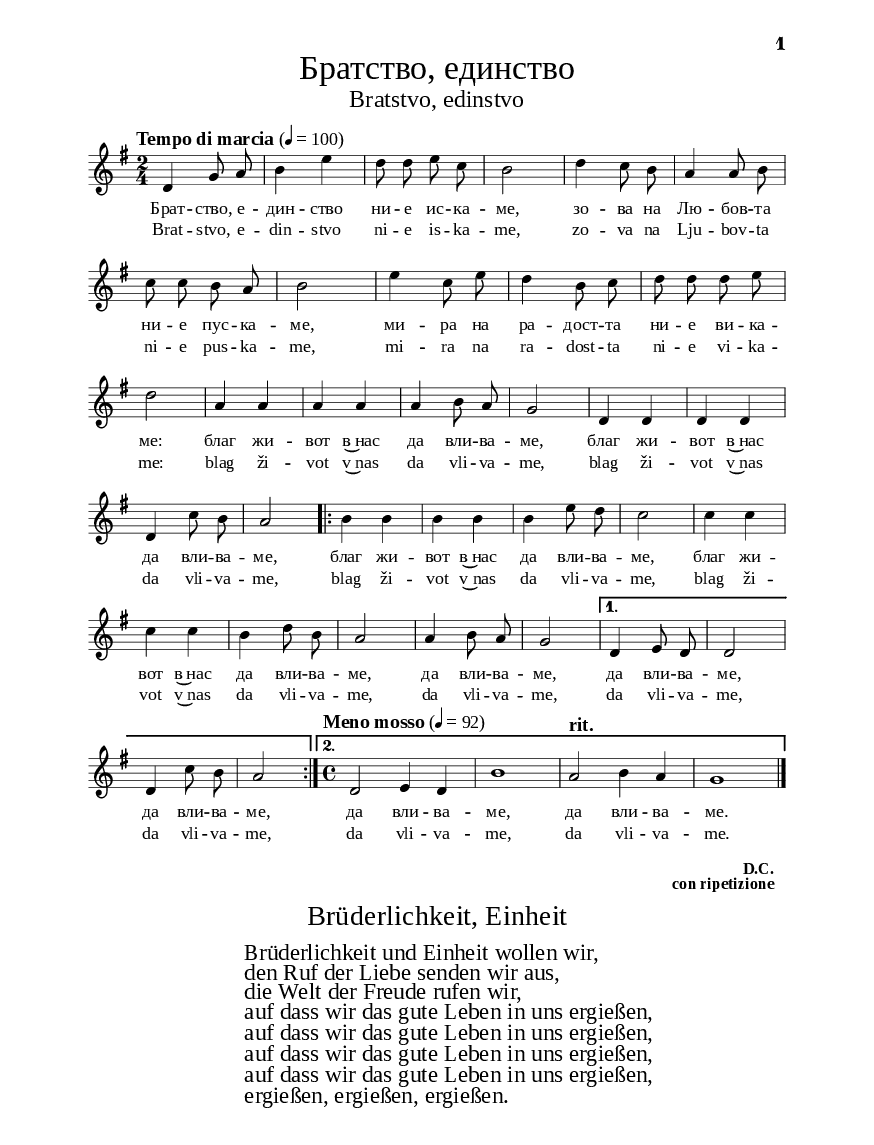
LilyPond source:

\version "2.24.3"

% include paper part and global functions
\include "include/globals.ily"

\bookpart {
  \label #'ref020
  \tocItem \markup "Братство, единство – Bratstvo, edinstvo"
  \include "include/bookpart-paper.ily"
  \score {
    \include "include/score-layout.ily"

    \new Voice \absolute {
      \clef treble
      \key g \major
      \time 2/4
      \tempoFunc "Tempo di marcia" 4 "100"
      \autoBeamOff

      d'4 g'8 a'8 | b'4 e''4 | d''8 d''8 e''8 c''8 | b'2| d''4 c''8 b'8 |
      a'4 a'8 b'8 | \break c''8 c''8 b'8  a'8| b'2 | e''4 c''8 e''8 | d''4 b'8 c''8 |
      d''8 d''8 d''8 e''8 | \break d''2 | a'4 a'4 | a'4 a'4 | a'4 b'8 a'8 | g'2 |
      d'4 d'4 | d'4 d'4 | \break d'4 c''8 b'8 | a'2 \repeat volta 2 {
        b'4 b'4 | b'4 b'4 |
        b'4 e''8 d''8 | c''2 | c''4 c''4| \break c''4 c''4| b'4 d''8 b'8 |a'2 |
        a'4 b'8 a'8 | g'2|
      }
      \alternative {
        { d'4 e'8 d'8 | d'2 | \break d'4 c''8 b'8| a'2 }
        {
          \time 4/4
          \tempoFunc "Meno mosso" 4 "92"
          d'2 e'4 d'4 | b'1 | \tempo "rit." a'2 b'4 a'4 | g'1| \bar "|." \break
        }
      }
    }

    \addlyrics {
      Брат -- ство, е -- дин -- ство ни -- е ис -- ка -- ме,
      зо -- ва на Лю -- бов -- та ни -- е пус -- ка -- ме, ми -- ра на ра -- дост -- та
      ни -- е ви -- ка -- ме: благ жи -- вот в~нас да вли -- ва -- ме,
      благ жи -- вот в~нас да вли -- ва -- ме, благ жи -- вот в~нас
      да вли -- ва -- ме, благ жи -- вот в~нас да вли -- ва -- ме,
      да вли -- ва -- ме, да вли -- ва -- ме, да вли -- ва -- ме,
      да вли -- ва -- ме, да вли -- ва -- ме.
    }

    \addlyrics {
      Brat -- stvo, e -- din -- stvo ni -- e is -- ka -- me,
      zo -- va na Lju -- bov -- ta ni -- e pus -- ka -- me, mi -- ra na ra -- dost -- ta
      ni -- e vi -- ka -- me: blag ži -- vot v~nas da vli -- va -- me,
      blag ži -- vot v~nas da vli -- va -- me, blag ži -- vot v~nas
      da vli -- va -- me, blag ži -- vot v~nas da vli -- va -- me,
      da vli -- va -- me, da vli -- va -- me, da vli -- va -- me,
      da vli -- va -- me, da vli -- va -- me.
    }
    \header {
      title = \titleFunc " Братство, единство " "Bratstvo, edinstvo"
    }

    \midi{}

  } % score
  \markup \empty-one
  \markup \dc-two "D.C." "con ripetizione"


  \markup \empty-one
  % include foreign translation(s) of the song
  \version "2.24.4"

\markup \fill-line { \fontsize #deTitleFontSize "Brüderlichkeit, Einheit" }
\markup \null
\markup \null
 \markup \abs-fontsize #11 {
  \fill-line {
   \override #`(baseline-skip . ,deCoupletBaselineSkip)
  \column {
    \line {  "   " Brüderlichkeit und Einheit wollen wir, }
    \line {   "   "den Ruf der Liebe senden wir aus, }
    \line {   "   " die Welt der Freude rufen wir, }
    \line { "   " auf dass wir das gute Leben in uns ergießen,}
    \line {   "   " auf dass wir das gute Leben in uns ergießen, }
    \line {   "   " auf dass wir das gute Leben in uns ergießen, }
    \line {   "   " auf dass wir das gute Leben in uns ergießen,  }
    \line {   "   " ergießen, ergießen, ergießen. }
  }
  }
}


} % bookpart
